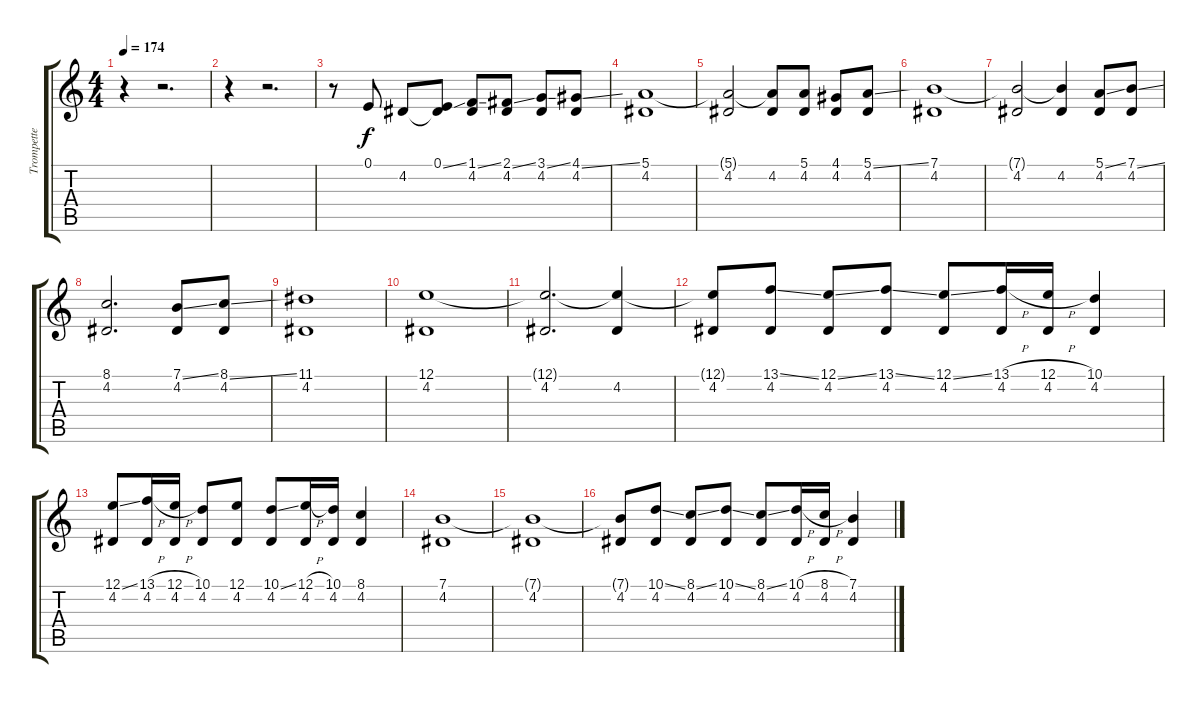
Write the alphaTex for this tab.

\track ("Trompette" "Trompette") {instrument trumpet}
\staff {score tabs}
\tuning (E4 B3 G3 D3 A2 E2) {hide}
\ts (4 4)
\tempo 174
\clef g2
\ks c
r.4{dy f} r.2{d} |
r.4 r.2{d} |
r.8 0.1.8 4.2.8 (0.1{ss} 4.2{t}).8 (1.1{ss} 4.2).8 (2.1{ss} 4.2).8 (3.1{ss} 4.2).8 (4.1{ss} 4.2).8 |
(5.1 4.2).1 |
(5.1{t} 4.2).2 (5.1{t} 4.2).8 (5.1 4.2).8 (4.1 4.2).8 (5.1{ss} 4.2).8 |
(7.1 4.2).1 |
(7.1{t} 4.2).2 (7.1{t} 4.2).4 (5.1{ss} 4.2).8 (7.1{ss} 4.2).8 |
(8.1 4.2).2{d} (7.1{ss} 4.2).8 (8.1{ss} 4.2).8 |
(11.1 4.2).1 |
(12.1 4.2).1 |
(12.1{t} 4.2).2{d} (12.1{t} 4.2).4 |
(12.1{t} 4.2).8 (13.1{ss} 4.2).8 (12.1{ss} 4.2).8 (13.1{ss} 4.2).8 (12.1{ss} 4.2).8 (13.1{h} 4.2).16 (12.1{h} 4.2).16 (10.1 4.2).4 |
(12.1{ss} 4.2).8 (13.1{h} 4.2).16 (12.1{h} 4.2).16 (10.1 4.2).8 (12.1 4.2).8 (10.1{ss} 4.2).8 (12.1{h} 4.2).16 (10.1 4.2).16 (8.1 4.2).4 |
(7.1 4.2).1 |
(7.1{t} 4.2).1 |
(7.1{t} 4.2).8 (10.1{ss} 4.2).8 (8.1{ss} 4.2).8 (10.1{ss} 4.2).8 (8.1{ss} 4.2).8 (10.1{h} 4.2).16 (8.1{h} 4.2).16 (7.1{ss} 4.2).4
